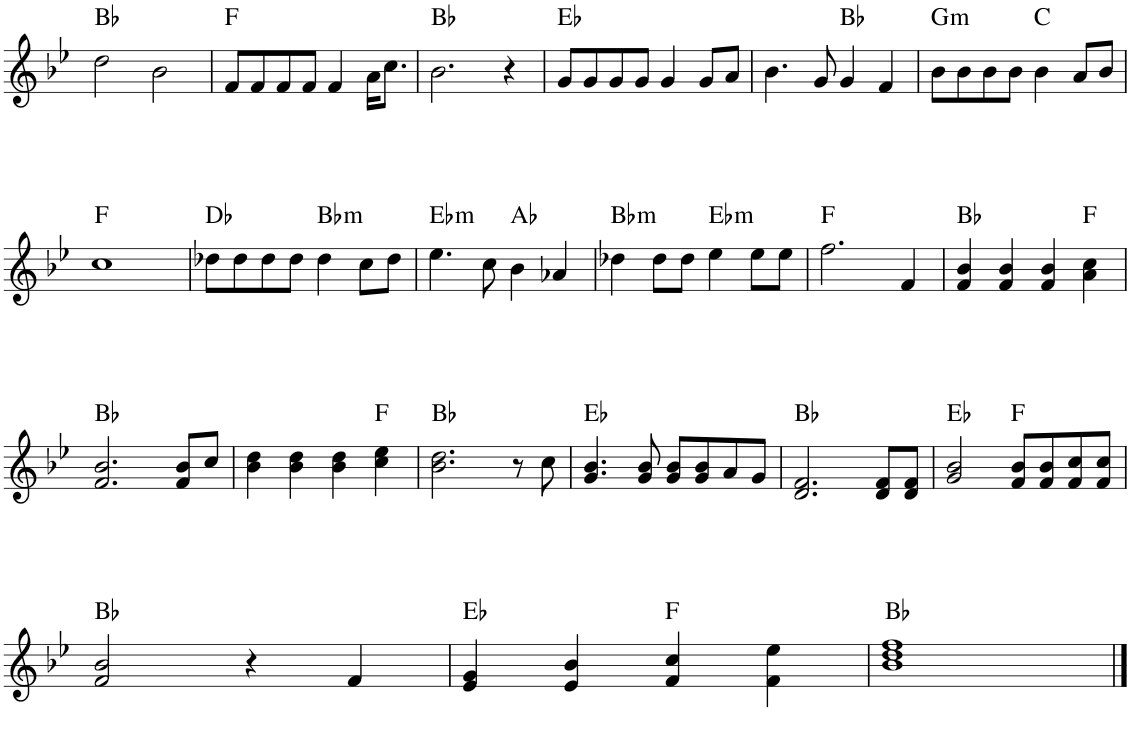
**kern	**harte
*part1	*part1
*staff1	*
*I"Piano	*
*I'Pno.	*
!!LO:PB:g=z
*clefG2	*
*k[b-e-]	*
*M4/4	*
=47	=47
2dd\	Bb:maj
2b-\	.
=48	=48
8f/L	F:maj
8f/	.
8f/	.
8f/J	.
4f/	.
16a\KL	.
8.cc\J	.
=49	=49
2.b-\	Bb:maj
4r	.
=50	=50
8g/L	Eb:maj
8g/	.
8g/	.
8g/J	.
4g/	.
8g/L	.
8a/J	.
=51	=51
4.b-\	.
8g/	.
4g/	Bb:maj
4f/	.
=52	=52
!	!LO:H:kt=m
8b-\L	G:min
8b-\	.
8b-\	.
8b-\J	.
4b-\	C:maj
8a/L	.
8b-/J	.
!!LO:LB:g=z
=53	=53
1cc	F:maj
=54	=54
8dd-X\L	Db:maj
8dd-\	.
8dd-\	.
8dd-\J	.
!	!LO:H:kt=m
4dd-\	Bb:min
8cc\L	.
8dd-\J	.
=55	=55
!	!LO:H:kt=m
4.ee-\	Eb:min
8cc\	.
4b-\	Ab:maj
4a-X/	.
=56	=56
!	!LO:H:kt=m
4dd-X\	Bb:min
8dd-\L	.
8dd-\J	.
!	!LO:H:kt=m
4ee-\	Eb:min
8ee-\L	.
8ee-\J	.
=57	=57
2.ff\	F:maj
4f/	.
=58	=58
4f/ 4b-/	Bb:maj
4f/ 4b-/	.
4f/ 4b-/	.
4a\ 4cc\	F:maj
!!LO:LB:g=z
=59	=59
2.f/ 2.b-/	Bb:maj
8f/ 8b-/L	.
8cc/J	.
=60	=60
4b-\ 4dd\	.
4b-\ 4dd\	.
4b-\ 4dd\	.
4cc\ 4ee-\	F:maj
=61	=61
2.b-\ 2.dd\	Bb:maj
8r	.
8cc\	.
=62	=62
4.g/ 4.b-/	Eb:maj
8g/ 8b-/	.
8g/ 8b-/L	.
8g/ 8b-/	.
8a/	.
8g/J	.
=63	=63
2.d/ 2.f/	Bb:maj
8d/ 8f/L	.
8d/ 8f/J	.
=64	=64
2g/ 2b-/	Eb:maj
8f/ 8b-/L	F:maj
8f/ 8b-/	.
8f/ 8cc/	.
8f/ 8cc/J	.
!!LO:LB:g=z
=65	=65
2f/ 2b-/	Bb:maj
4r	.
4f/	.
=66	=66
4e-/ 4g/	Eb:maj
4e-/ 4b-/	.
4f/ 4cc/	F:maj
4f\ 4ee-\	.
=67	=67
1b- 1dd 1ff	Bb:maj
==	==
*-	*-
